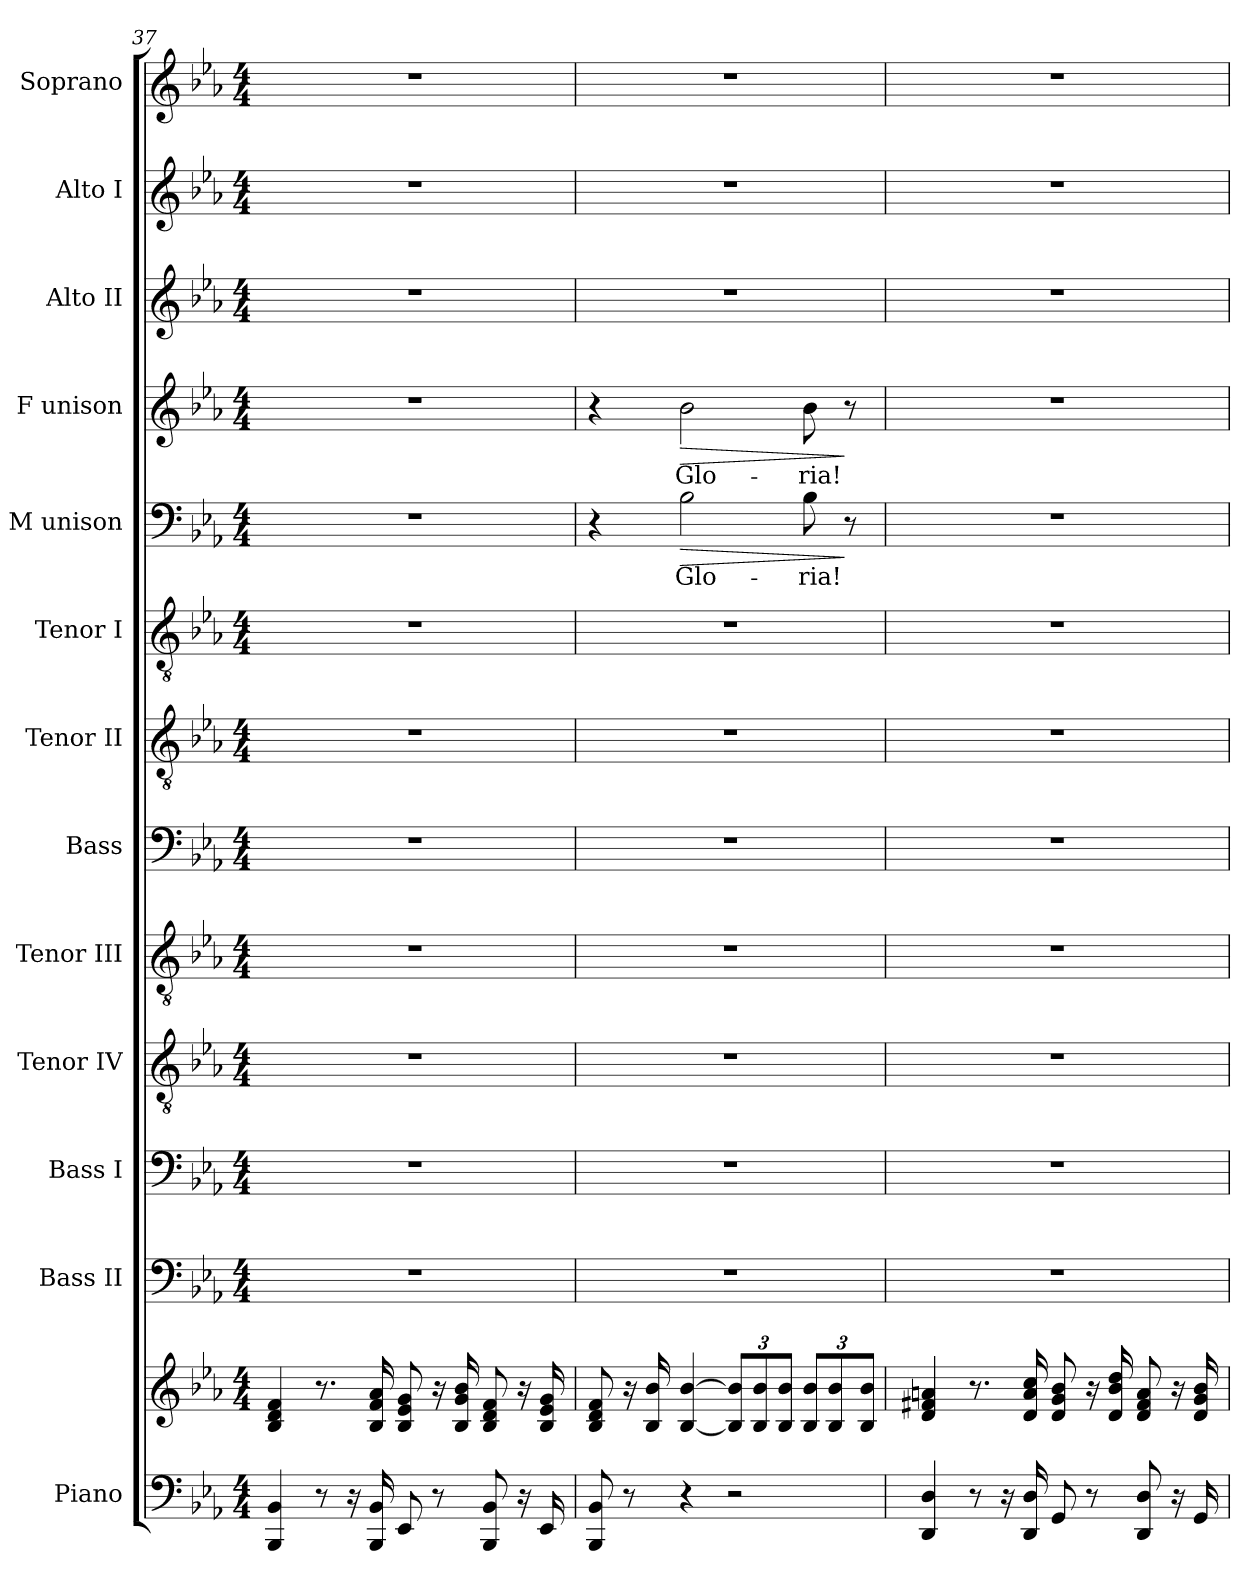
**kern	**kern	**kern	**kern	**kern	**kern	**kern	**kern	**kern	**kern	**text	**dynam	**kern	**text	**dynam	**kern	**kern	**kern
*part13	*part13	*part12	*part11	*part10	*part9	*part8	*part7	*part6	*part5	*part5	*part5	*part4	*part4	*part4	*part3	*part2	*part1
*staff14	*staff13	*staff12	*staff11	*staff10	*staff9	*staff8	*staff7	*staff6	*staff5	*staff5	*staff5	*staff4	*staff4	*staff4	*staff3	*staff2	*staff1
*I"Piano	*	*I"Bass II	*I"Bass I	*I"Tenor IV	*I"Tenor III	*I"Bass	*I"Tenor II	*I"Tenor I	*I"M unison	*	*	*I"F unison	*	*	*I"Alto II	*I"Alto I	*I"Soprano
*	*	*I'B.II	*I'B.I	*I'T.IV	*I'T.III	*I'B.	*I'T.II	*I'T.I	*I'M.u.	*	*	*I'F.u.	*	*	*I'A.II	*I'A.I	*I'S.
*clefF4	*clefG2	*clefF4	*clefF4	*clefGv2	*clefGv2	*clefF4	*clefGv2	*clefGv2	*clefF4	*	*	*clefG2	*	*	*clefG2	*clefG2	*clefG2
*k[b-e-a-]	*k[b-e-a-]	*k[b-e-a-]	*k[b-e-a-]	*k[b-e-a-]	*k[b-e-a-]	*k[b-e-a-]	*k[b-e-a-]	*k[b-e-a-]	*k[b-e-a-]	*	*	*k[b-e-a-]	*	*	*k[b-e-a-]	*k[b-e-a-]	*k[b-e-a-]
*M4/4	*M4/4	*M4/4	*M4/4	*M4/4	*M4/4	*M4/4	*M4/4	*M4/4	*M4/4	*	*	*M4/4	*	*	*M4/4	*M4/4	*M4/4
=37	=37	=37	=37	=37	=37	=37	=37	=37	=37	=37	=37	=37	=37	=37	=37	=37	=37
4BBB-/ 4BB-/	4B-/ 4d/ 4f/	1r	1r	1r	1r	1r	1r	1r	1r	.	.	1r	.	.	1r	1r	1r
8r	8.r	.	.	.	.	.	.	.	.	.	.	.	.	.	.	.	.
16r	.	.	.	.	.	.	.	.	.	.	.	.	.	.	.	.	.
16BBB-/ 16BB-/	16B-/ 16f/ 16a-/	.	.	.	.	.	.	.	.	.	.	.	.	.	.	.	.
8EE-/	8B-/ 8e-/ 8g/	.	.	.	.	.	.	.	.	.	.	.	.	.	.	.	.
8r	16r	.	.	.	.	.	.	.	.	.	.	.	.	.	.	.	.
.	16B-/ 16g/ 16b-/	.	.	.	.	.	.	.	.	.	.	.	.	.	.	.	.
8BBB-/ 8BB-/	8B-/ 8d/ 8f/	.	.	.	.	.	.	.	.	.	.	.	.	.	.	.	.
16r	16r	.	.	.	.	.	.	.	.	.	.	.	.	.	.	.	.
16EE-/	16B-/ 16e-/ 16g/	.	.	.	.	.	.	.	.	.	.	.	.	.	.	.	.
!!LO:LB:g=z
=38	=38	=38	=38	=38	=38	=38	=38	=38	=38	=38	=38	=38	=38	=38	=38	=38	=38
8BBB-/ 8BB-/	8B-/ 8d/ 8f/	1r	1r	1r	1r	1r	1r	1r	4r	.	.	4r	.	.	1r	1r	1r
8r	16r	.	.	.	.	.	.	.	.	.	.	.	.	.	.	.	.
.	16B-/ 16b-/	.	.	.	.	.	.	.	.	.	.	.	.	.	.	.	.
!	!	!	!	!	!	!	!	!	!	!LO:LY:b	!LO:HP:b	!	!LO:LY:b	!LO:HP:b	!	!	!
4r	[4B-/ [4b-/	.	.	.	.	.	.	.	2B-\	Glo-	>	2b-\	Glo-	>	.	.	.
*	*Xbrackettup	*	*	*	*	*	*	*	*	*	*	*	*	*	*	*	*
2r	12B-/] 12b-/]L	.	.	.	.	.	.	.	.	.	.	.	.	.	.	.	.
.	12B-/ 12b-/	.	.	.	.	.	.	.	.	.	.	.	.	.	.	.	.
.	12B-/ 12b-/J	.	.	.	.	.	.	.	.	.	.	.	.	.	.	.	.
!	!	!	!	!	!	!	!	!	!	!LO:LY:b	!	!	!LO:LY:b	!	!	!	!
.	12B-/ 12b-/L	.	.	.	.	.	.	.	8B-\	-ria!	.	8b-\	-ria!	.	.	.	.
.	12B-/ 12b-/	.	.	.	.	.	.	.	.	.	.	.	.	.	.	.	.
.	.	.	.	.	.	.	.	.	8r	.	]	8r	.	]	.	.	.
.	12B-/ 12b-/J	.	.	.	.	.	.	.	.	.	.	.	.	.	.	.	.
=39	=39	=39	=39	=39	=39	=39	=39	=39	=39	=39	=39	=39	=39	=39	=39	=39	=39
4DD/ 4D/	4d/ 4f#X/ 4an/	1r	1r	1r	1r	1r	1r	1r	1r	.	.	1r	.	.	1r	1r	1r
8r	8.r	.	.	.	.	.	.	.	.	.	.	.	.	.	.	.	.
16r	.	.	.	.	.	.	.	.	.	.	.	.	.	.	.	.	.
16DD/ 16D/	16d/ 16a/ 16cc/	.	.	.	.	.	.	.	.	.	.	.	.	.	.	.	.
8GG/	8d/ 8g/ 8b-/	.	.	.	.	.	.	.	.	.	.	.	.	.	.	.	.
8r	16r	.	.	.	.	.	.	.	.	.	.	.	.	.	.	.	.
.	16d/ 16b-/ 16dd/	.	.	.	.	.	.	.	.	.	.	.	.	.	.	.	.
8DD/ 8D/	8d/ 8f#/ 8a/	.	.	.	.	.	.	.	.	.	.	.	.	.	.	.	.
16r	16r	.	.	.	.	.	.	.	.	.	.	.	.	.	.	.	.
16GG/	16d/ 16g/ 16b-/	.	.	.	.	.	.	.	.	.	.	.	.	.	.	.	.
=	=	=	=	=	=	=	=	=	=	=	=	=	=	=	=	=	=
*-	*-	*-	*-	*-	*-	*-	*-	*-	*-	*-	*-	*-	*-	*-	*-	*-	*-
